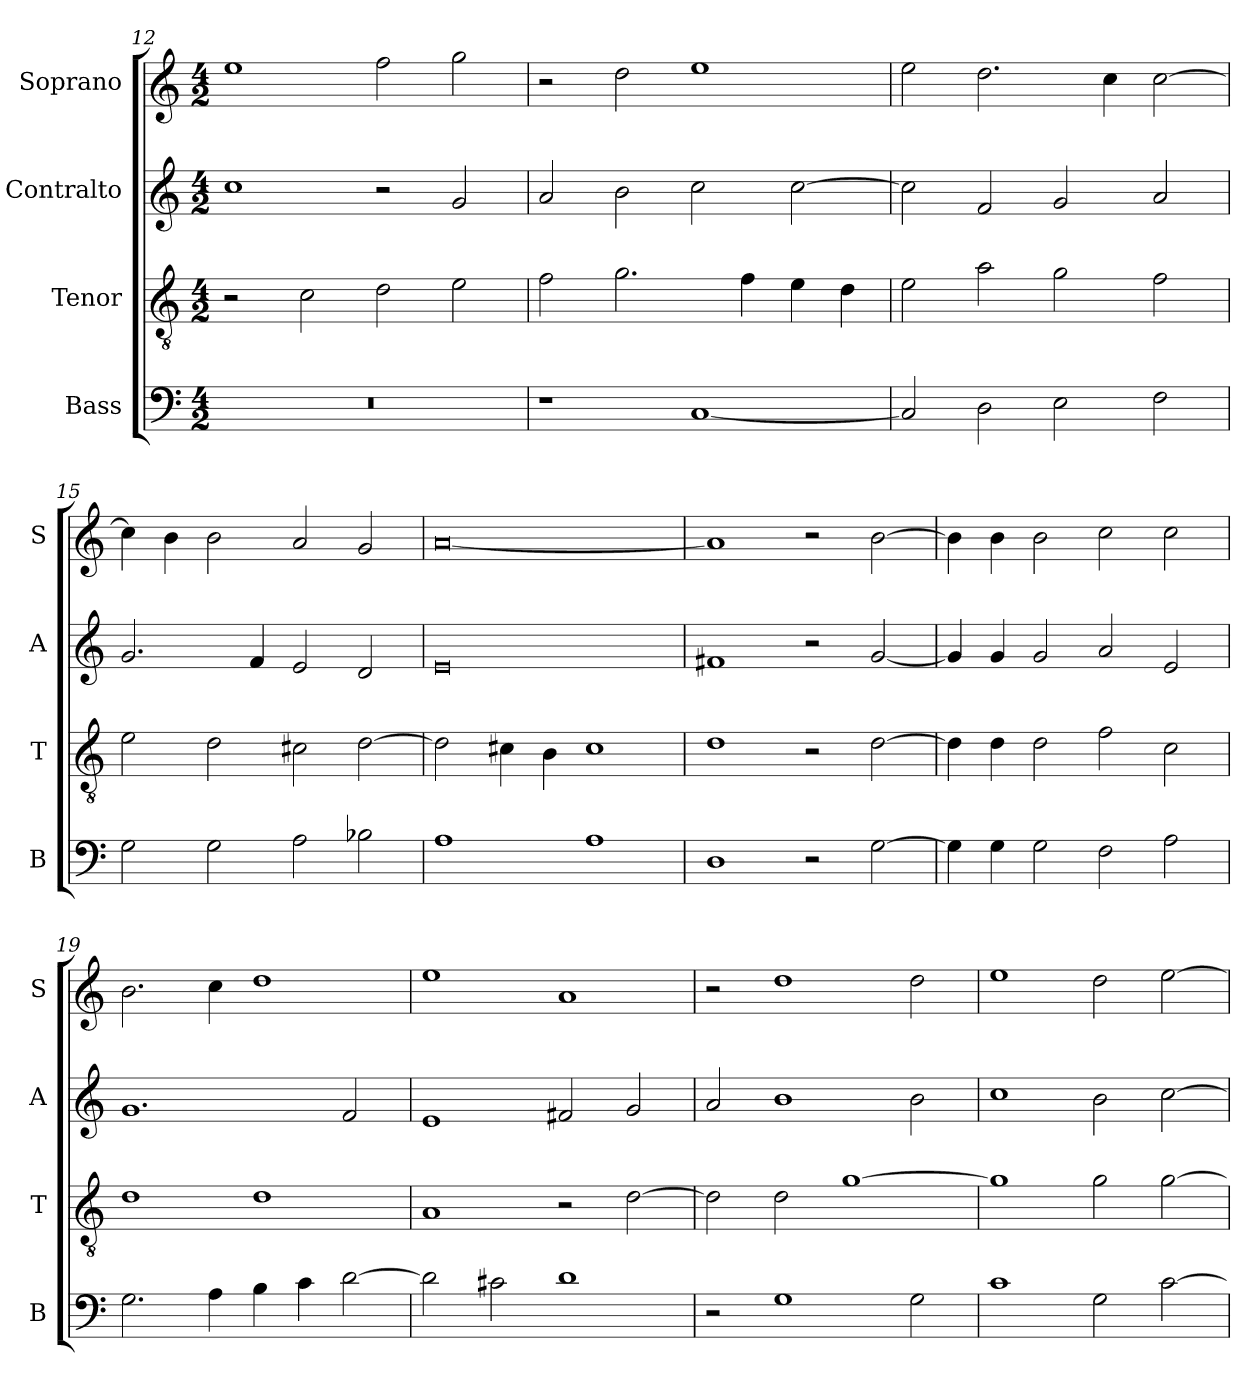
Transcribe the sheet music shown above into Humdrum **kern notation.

**kern	**kern	**kern	**kern
*part4	*part3	*part2	*part1
*staff4	*staff3	*staff2	*staff1
*I"Bass	*I"Tenor	*I"Contralto	*I"Soprano
*I'B	*I'T	*I'A	*I'S
*clefF4	*clefGv2	*clefG2	*clefG2
*k[]	*k[]	*k[]	*k[]
*D:dor	*D:dor	*D:dor	*D:dor
*M4/2	*M4/2	*M4/2	*M4/2
=12	=12	=12	=12
0r	2r	1cc	1ee
.	2c	.	.
.	2d	2r	2ff
.	2e	2g	2gg
=13	=13	=13	=13
1r	2f	2a	2r
.	2.g	2b	2dd
[1C	.	2cc	1ee
.	4f	.	.
.	4e	[2cc	.
.	4d	.	.
=14	=14	=14	=14
2C]	2e	2cc]	2ee
2D	2a	2f	2.dd
2E	2g	2g	.
.	.	.	4cc
2F	2f	2a	[2cc
=15	=15	=15	=15
2G	2e	2.g	4cc]
.	.	.	4b
2G	2d	.	2b
.	.	4f	.
2A	2c#X	2e	2a
2B-X	[2d	2d	2g
=16	=16	=16	=16
1A	2d]	0e	[0a
.	4c#X	.	.
.	4B	.	.
1A	1c#	.	.
=17	=17	=17	=17
1D	1d	1f#X	1a]
2r	2r	2r	2r
[2G	[2d	[2g	[2b
=18	=18	=18	=18
4G]	4d]	4g]	4b]
4G	4d	4g	4b
2G	2d	2g	2b
2F	2f	2a	2cc
2A	2c	2e	2cc
=19	=19	=19	=19
2.G	1d	1.g	2.b
4A	.	.	4cc
4B	1d	.	1dd
4c	.	.	.
[2d	.	2f	.
=20	=20	=20	=20
2d]	1A	1e	1ee
2c#X	.	.	.
1d	2r	2f#X	1a
.	[2d	2g	.
=21	=21	=21	=21
2r	2d]	2a	2r
1G	2d	1b	1dd
.	[1g	.	.
2G	.	2b	2dd
=22	=22	=22	=22
1c	1g]	1cc	1ee
2G	2g	2b	2dd
[2c	[2g	[2cc	[2ee
=	=	=	=
*-	*-	*-	*-
